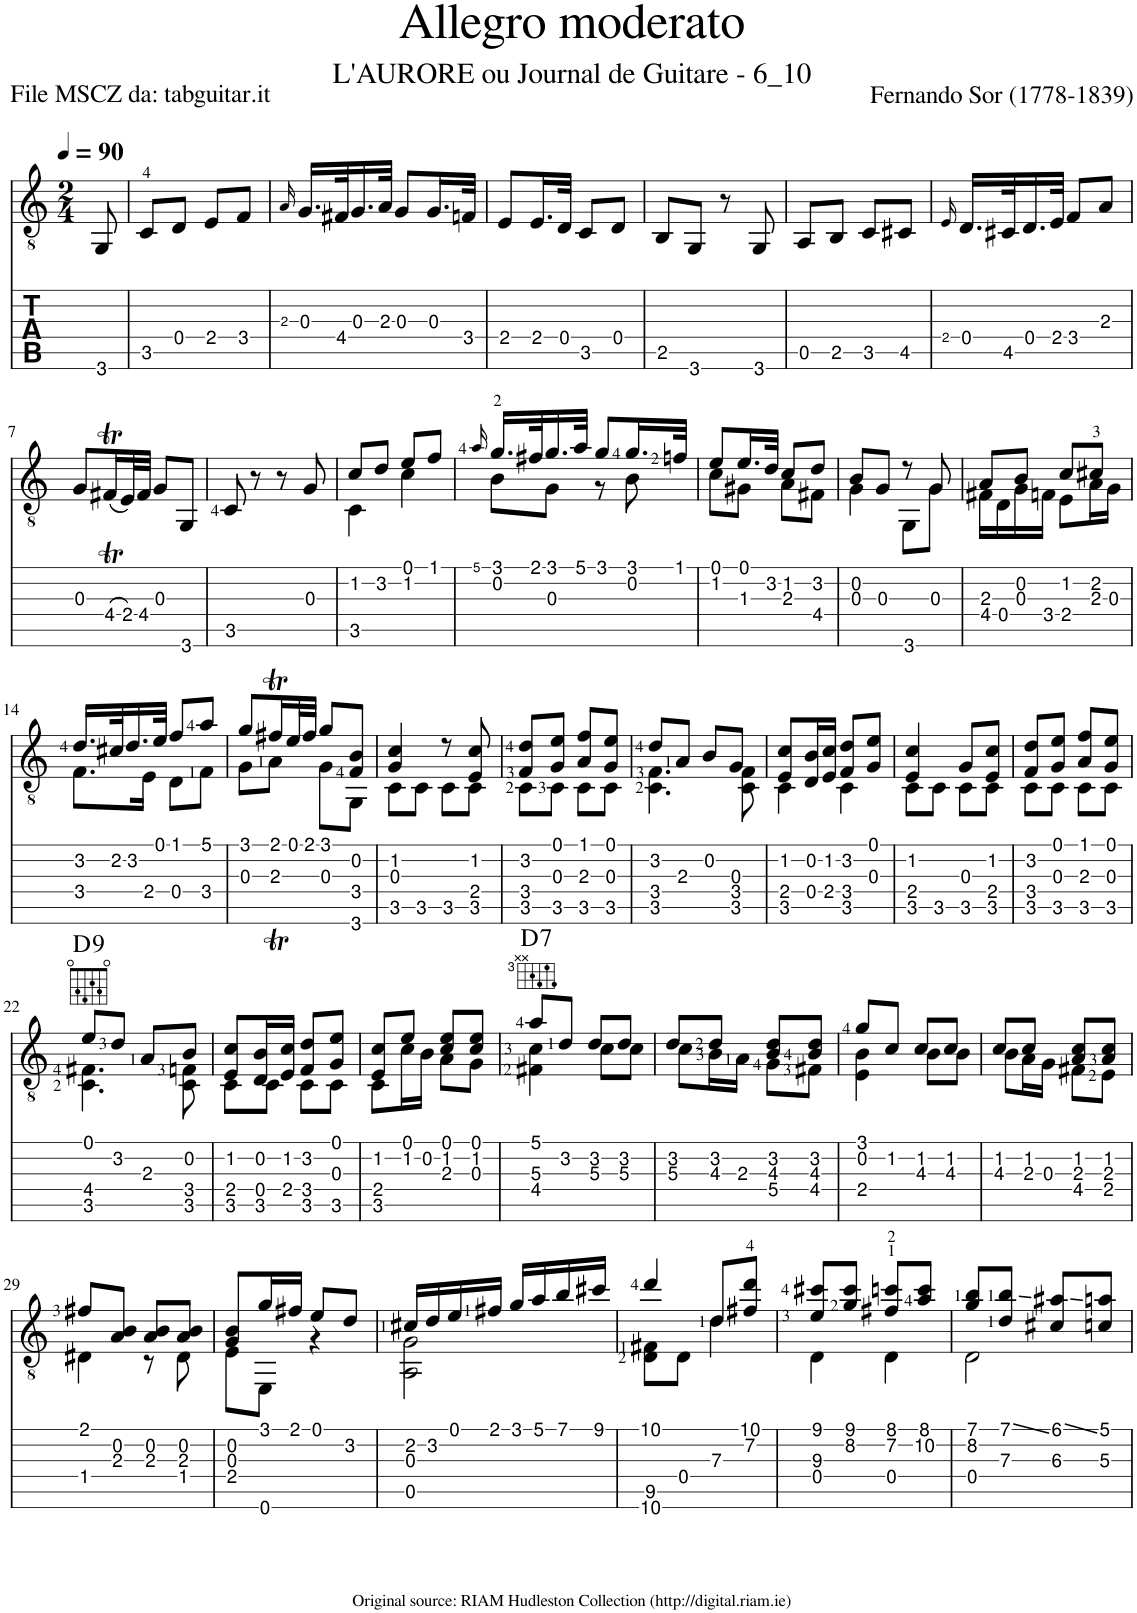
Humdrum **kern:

**kern	**kern	**harte
*part1	*part1	*part1
*staff2	*staff1	*
*I"Guitar	*	*
*I'Guit.	*	*
*stria6	*	*
*	*clefGv2	*
*k[]	*k[]	*
*M2/4	*M2/4	*
*MM90	*MM90	*
=	=	=
8GG	8GG/	.
=1	=1	=1
8CL	8C/L	.
8DJ	8D/J	.
8EL	8E/L	.
8FJ	8F/J	.
=2	=2	=2
qA	16qA/	.
16.GLL	16.G/LL	.
32F#Jk	32F#X/K	.
16.GL	16.G/	.
32AJJk	32A/JJk	.
8GL	8G/L	.
16.GL	16.G/L	.
32FJJk	32Fn/JJk	.
=3	=3	=3
8EL	8E/L	.
16.EL	16.E/L	.
32DJJk	32D/JJk	.
8CL	8C/L	.
8DJ	8D/J	.
=4	=4	=4
8BBL	8BB/L	.
8GGJ	8GG/J	.
8r	8r	.
8GG	8GG/	.
=5	=5	=5
8AAL	8AA/L	.
8BBJ	8BB/J	.
8CL	8C/L	.
8C#J	8C#X/J	.
=6	=6	=6
qE	16qE/	.
16.DLL	16.D/LL	.
32C#Jk	32C#X/K	.
16.DL	16.D/	.
32EJJk	32E/JJk	.
8FL	8F/L	.
8AJ	8A/J	.
!!LO:LB:g=z
=7	=7	=7
8GL	8G/L	.
16F#tL	(16F#Xt/L	.
32EL	32E/L)	.
32F#JJJ	32F#/JJJ	.
8GL	8G/L	.
8GGJ	8GG/J	.
=8	=8	=8
8C	8C/	.
8r	8r	.
8r	8r	.
8G	8G/	.
=9	=9	=9
*^	*^	*
8cL	4C	8c/L	4C\	.
8dJ	.	8d/J	.	.
8eL	4c	8e/L	4c\	.
8fJ	.	8f/J	.	.
=10	=10	=10	=10	=10
qa	.	16qa/	.	.
16.gLL	8BL	16.g/LL	8B\L	.
32f#Jk	.	32f#X/K	.	.
16.gL	8GJ	16.g/	8G\J	.
32aJJk	.	32a/JJk	.	.
8gL	8r	8g/L	8r	.
16.gL	8B	16.g/L	8B\	.
32fJJk	.	32fn/JJk	.	.
=11	=11	=11	=11	=11
8eL	8cL	8e/L	8c\L	.
16.eL	8G#J	16.e/L	8G#X\J	.
32dJJk	.	32d/JJk	.	.
8cL	8AL	8c/L	8A\L	.
8dJ	8F#J	8d/J	8F#X\J	.
=12	=12	=12	=12	=12
8BL	4G	8B/L	4G\	.
8GJ	.	8G/J	.	.
8r	8GGL	8r	8GG\L	.
8G	8GJ	8G/	8G\J	.
=13	=13	=13	=13	=13
8AL	16F#LL	8A/L	16F#X\LL	.
.	16DJ	.	16D\	.
8BJ	16GL	8B/J	16G\	.
.	16FJJ	.	16Fn\JJ	.
8cL	8EL	8c/L	8E\L	.
8c#J	16AL	8c#X/J	16A\L	.
.	16GJJ	.	16G\JJ	.
!!LO:LB:g=z	!!
=14	=14	=14	=14	=14
16.dLL	8.FL	16.d/LL	8.F\L	.
32c#Jk	.	32c#X/K	.	.
16.dL	.	16.d/	.	.
.	16EJk	.	16E\Jk	.
32eJJk	.	32e/JJk	.	.
8fL	8DL	8f/L	8D\L	.
8aJ	8FJ	8a/J	8F\J	.
=15	=15	=15	=15	=15
8gL	8GL	8g/L	8G\L	.
16f#tL	8AJ	16f#Xt/L	8A\J	.
32eL	.	32e/L	.	.
32f#JJJ	.	32f#/JJJ	.	.
8gL	8GL	8g/L	8G\L	.
8F\ 8B\J	8GGJ	8F/ 8B/J	8GG\J	.
=16	=16	=16	=16	=16
4G 4c	8CL	4G/ 4c/	8C\L	.
.	8CJ	.	8C\J	.
8r	8CL	8r	8C\L	.
8E 8c	8CJ	8E/ 8c/	8C\J	.
=17	=17	=17	=17	=17
8F\ 8d\L	8CL	8F/ 8d/L	8C\L	.
8G\ 8e\J	8CJ	8G/ 8e/J	8C\J	.
8A\ 8f\L	8CL	8A/ 8f/L	8C\L	.
8G\ 8e\J	8CJ	8G/ 8e/J	8C\J	.
=18	=18	=18	=18	=18
8dL	4.C 4.F	8d/L	4.C\ 4.F\	.
8AJ	.	8A/J	.	.
8BL	.	8B/L	.	.
8GJ	8C 8F	8G/J	8C\ 8F\	.
=19	=19	=19	=19	=19
8E\ 8c\L	4C	8E/ 8c/L	4C\	.
16D\ 16B\L	.	16D/ 16B/L	.	.
16E\ 16c\JJ	.	16E/ 16c/JJ	.	.
8F\ 8d\L	4C	8F/ 8d/L	4C\	.
8G\ 8e\J	.	8G/ 8e/J	.	.
=20	=20	=20	=20	=20
4E 4c	8CL	4E/ 4c/	8C\L	.
.	8CJ	.	8C\J	.
8GL	8CL	8G/L	8C\L	.
8E\ 8c\J	8CJ	8E/ 8c/J	8C\J	.
=21	=21	=21	=21	=21
8F\ 8d\L	8CL	8F/ 8d/L	8C\L	.
8G\ 8e\J	8CJ	8G/ 8e/J	8C\J	.
8A\ 8f\L	8CL	8A/ 8f/L	8C\L	.
8G\ 8e\J	8CJ	8G/ 8e/J	8C\J	.
!!LO:LB:g=z	!!
=22	=22	=22	=22	=22
!	!	!	!	!LO:H:kt=9
8eL	4.C 4.F#	8e/L	4.C\ 4.F#X\	D:9
8dJ	.	8d/J	.	.
8AL	.	8A/L	.	.
8BJ	8C 8F	8B/J	8C\ 8Fn\	.
=23	=23	=23	=23	=23
8E\ 8c\L	8CL	8E/ 8c/L	8C\L	.
16D\ 16B\L	8CJ	16D/ 16B/L	8C\J	.
16E\ 16c\JJ	.	16E/ 16c/JJ	.	.
8F\ 8d\L	8CL	8F/ 8d/L	8C\L	.
8G\ 8e\J	8CJ	8G/ 8e/J	8C\J	.
=24	=24	=24	=24	=24
8E\ 8c\L	8CL	8E/ 8c/L	8C\L	.
8eJ	16cL	8e/J	16c\L	.
.	16BJJ	.	16B\JJ	.
8c\ 8e\L	8AL	8c/ 8e/L	8A\L	.
8c\ 8e\J	8GJ	8c/ 8e/J	8G\J	.
=25	=25	=25	=25	=25
!	!	!	!	!LO:H:kt=7
8aL	4F# 4c	8a/L	4F#X\ 4c\	D:7
8dJ	.	8d/J	.	.
8dL	8cL	8d/L	8c\L	.
8dJ	8cJ	8d/J	8c\J	.
=26	=26	=26	=26	=26
8dL	8cL	8d/L	8c\L	.
8dJ	16BL	8d/J	16B\L	.
.	16AJJ	.	16A\JJ	.
8B\ 8d\L	8GL	8B/ 8d/L	8G\L	.
8B\ 8d\J	8F#J	8B/ 8d/J	8F#X\J	.
=27	=27	=27	=27	=27
8gL	4E 4B	8g/L	4E\ 4B\	.
8cJ	.	8c/J	.	.
8cL	8BL	8c/L	8B\L	.
8cJ	8BJ	8c/J	8B\J	.
=28	=28	=28	=28	=28
8cL	8BL	8c/L	8B\L	.
8cJ	16AL	8c/J	16A\L	.
.	16GJJ	.	16G\JJ	.
8A\ 8c\L	8F#L	8A/ 8c/L	8F#X\L	.
8A\ 8c\J	8EJ	8A/ 8c/J	8E\J	.
!!LO:LB:g=z	!!
=29	=29	=29	=29	=29
8f#L	4D#	8f#X/L	4D#X\	.
8A\ 8B\J	.	8A/ 8B/J	.	.
8A\ 8B\L	8r	8A/ 8B/L	8r	.
8A\ 8B\J	8D#	8A/ 8B/J	8D#\	.
=30	=30	=30	=30	=30
8G\ 8B\L	8EL	8G/ 8B/L	8E\L	.
16gL	8EEJ	16g/L	8EE\J	.
16f#JJ	.	16f#X/JJ	.	.
8eL	4r	8e/L	4r	.
8dJ	.	8d/J	.	.
=31	=31	=31	=31	=31
16c#LL	2AA 2G	16c#X/LL	2AA\ 2G\	.
16dJ	.	16d/	.	.
16eL	.	16e/	.	.
16f#JJ	.	16f#X/JJ	.	.
16gLL	.	16g/LL	.	.
16aJ	.	16a/	.	.
16bL	.	16b/	.	.
16cc#JJ	.	16cc#X/JJ	.	.
=32	=32	=32	=32	=32
4dd	8D\ 8F#\L	4dd/	8D\ 8F#X\L	.
.	8DJ	.	8D\J	.
8dL	4d	8d/L	4d\	.
8f#\ 8dd\J	.	8f#X/ 8dd/J	.	.
=33	=33	=33	=33	=33
8e\ 8cc#\L	4D	8e/ 8cc#X/L	4D\	.
8g\ 8cc#\J	.	8g/ 8cc#/J	.	.
8f#\ 8cc\L	4D	8f#X/ 8ccn/L	4D\	.
8a\ 8cc\J	.	8a/ 8cc/J	.	.
=34	=34	=34	=34	=34
8g\ 8b\L	2D	8g/ 8b/L	2D\	.
8d\ 8b\J	.	8d/ 8b/J	.	.
8c#\ 8a#\L	.	8c#X/ 8a#X/L	.	.
8c\ 8a\J	.	8cn/ 8an/J	.	.
*v	*v	*	*	*
*	*v	*v	*
=	=	=
*-	*-	*-
